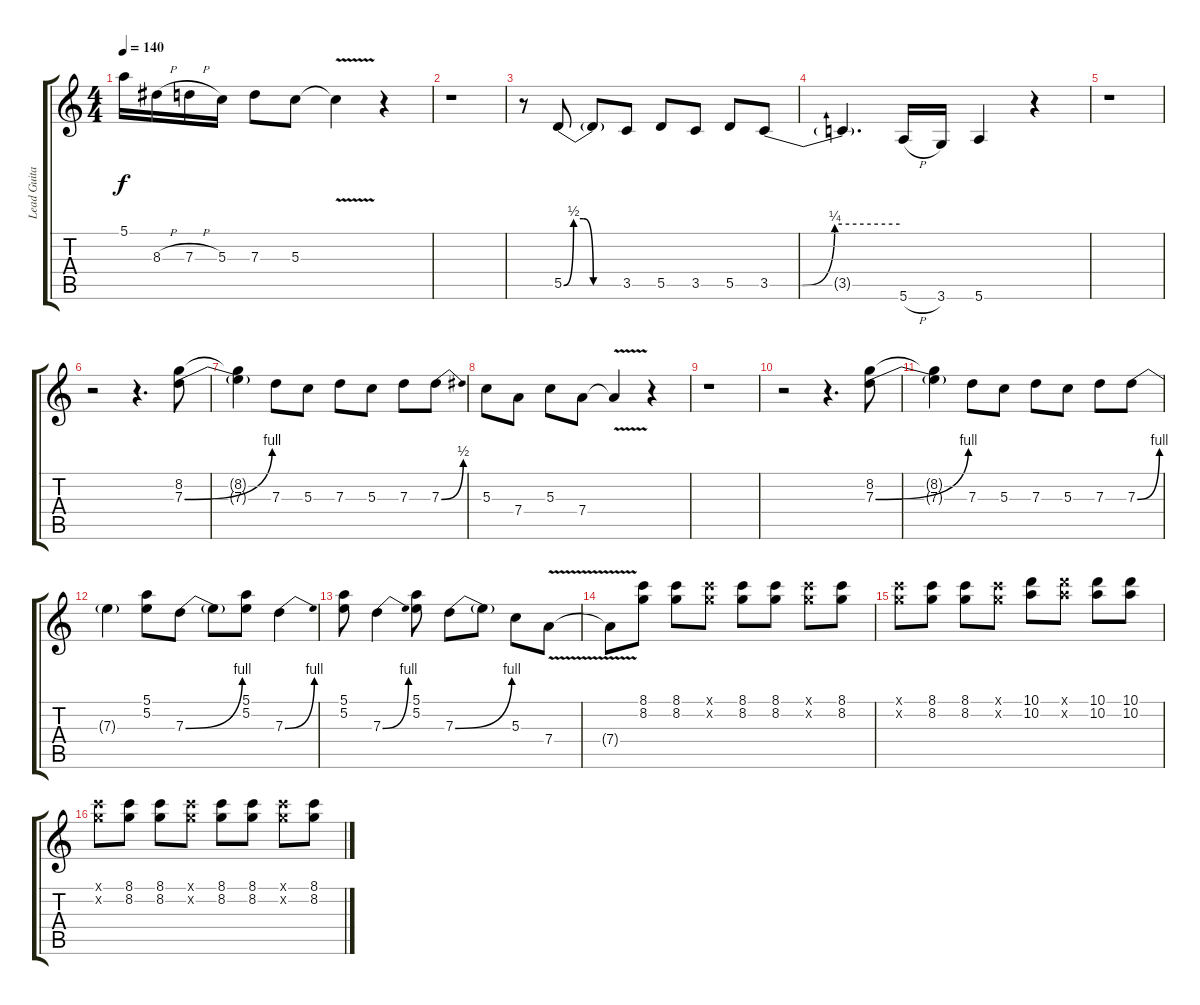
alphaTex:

\track ("Lead Guitar" "Lead Guita") {instrument overdrivenguitar}
\staff {score tabs}
\tuning (E4 B3 G3 D3 A2 E2) {hide}
\ts (4 4)
\tempo 140
\clef g2
\ks c
5.1.16{dy f} 8.3{h}.16 7.3{h}.16 5.3.16 7.3.8 5.3.8 5.3{v t}.4 r.4 |
r.1 |
r.8 5.5{be (custom 0 0 10 2 20 2 30 0 60 0)}.8 5.5{t}.8 3.5.8 5.5.8 3.5.8 5.5.8 3.5{be (custom 0 0 15 0 30 1 60 1)}.8 |
3.5{t}.4{d} 5.6{h}.16 3.6.16 5.6.4 r.4 |
r.1 |
r.2 r.4{d} (8.2 7.3{be (bend 0 0 60 4)}).8 |
(8.2{t} 7.3{t}).4 7.3.8 5.3.8 7.3.8 5.3.8 7.3.8 7.3{be (bend 0 0 60 2)}.8 |
5.3.8 7.4.8 5.3.8 7.4.8 7.4{v t}.4 r.4 |
r.1 |
r.2 r.4{d} (8.2 7.3{be (bend 0 0 60 4)}).8 |
(8.2{t} 7.3{t}).4 7.3.8 5.3.8 7.3.8 5.3.8 7.3.8 7.3{be (bend 0 0 60 4)}.8 |
7.3{t}.4 (5.1 5.2).8 7.3{be (bend 0 0 60 4)}.8 7.3{t}.8 (5.1 5.2).8 7.3{be (bend 0 0 60 4)}.4 |
(5.1 5.2).8 7.3{be (bend 0 0 60 4)}.4 (5.1 5.2).8 7.3{be (bend 0 0 60 4)}.8 7.3{t}.8 5.3.8 7.4{v}.8 |
7.4{t}.8 (8.1 8.2).8 (8.1 8.2).8 (8.1{x} 8.2{x}).8 (8.1 8.2).8 (8.1 8.2).8 (8.1{x} 8.2{x}).8 (8.1 8.2).8 |
(8.1{x} 8.2{x}).8 (8.1 8.2).8 (8.1 8.2).8 (8.1{x} 8.2{x}).8 (10.1 10.2).8 (10.1{x} 10.2{x}).8 (10.1 10.2).8 (10.1 10.2).8 |
(8.1{x} 8.2{x}).8 (8.1 8.2).8 (8.1 8.2).8 (8.1{x} 8.2{x}).8 (8.1 8.2).8 (8.1 8.2).8 (8.1{x} 8.2{x}).8 (8.1 8.2).8
